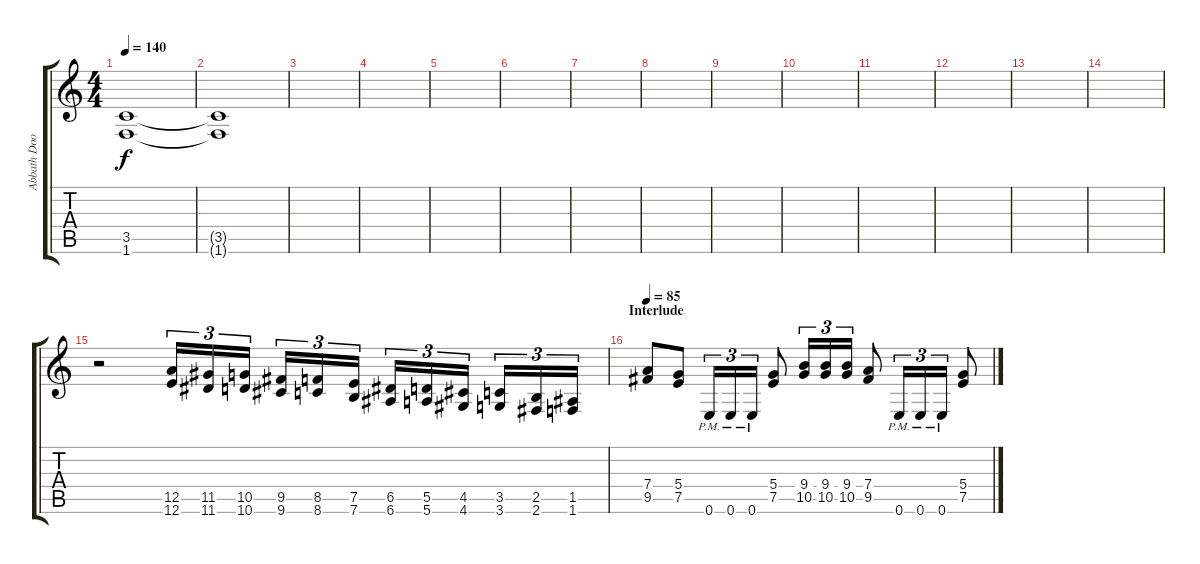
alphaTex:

\track ("Abbath Doom Occulta (Guitar)" "Abbath Doo") {instrument distortionguitar}
\staff {score tabs}
\tuning (E4 B3 G3 D3 A2 E2) {hide}
\ts (4 4)
\tempo 140
\clef g2
\ks c
(3.5{t} 1.6{t}).1{dy f} |
(3.5{t} 1.6{t}).1 |
|
|
|
|
|
|
|
|
|
|
|
|
r.2 (12.5 12.6).16{tu (3 2) volume 16 instrument guitarfretnoise} (11.5 11.6).16{tu (3 2)} (10.5 10.6).16{tu (3 2)} (9.5 9.6).16{tu (3 2)} (8.5 8.6).16{tu (3 2)} (7.5 7.6).16{tu (3 2)} (6.5 6.6).16{tu (3 2)} (5.5 5.6).16{tu (3 2)} (4.5 4.6).16{tu (3 2)} (3.5 3.6).16{tu (3 2)} (2.5 2.6).16{tu (3 2)} (1.5 1.6).16{tu (3 2)} |
\section ("" "Interlude")
\tempo 85
(7.4 9.5).8{volume 13 instrument distortionguitar} (5.4 7.5).8 0.6{pm}.16{tu (3 2)} 0.6{pm}.16{tu (3 2)} 0.6{pm}.16{tu (3 2)} (5.4 7.5).8 (9.4 10.5).16{tu (3 2)} (9.4 10.5).16{tu (3 2)} (9.4 10.5).16{tu (3 2)} (7.4 9.5).8 0.6{pm}.16{tu (3 2)} 0.6{pm}.16{tu (3 2)} 0.6{pm}.16{tu (3 2)} (5.4 7.5).8
